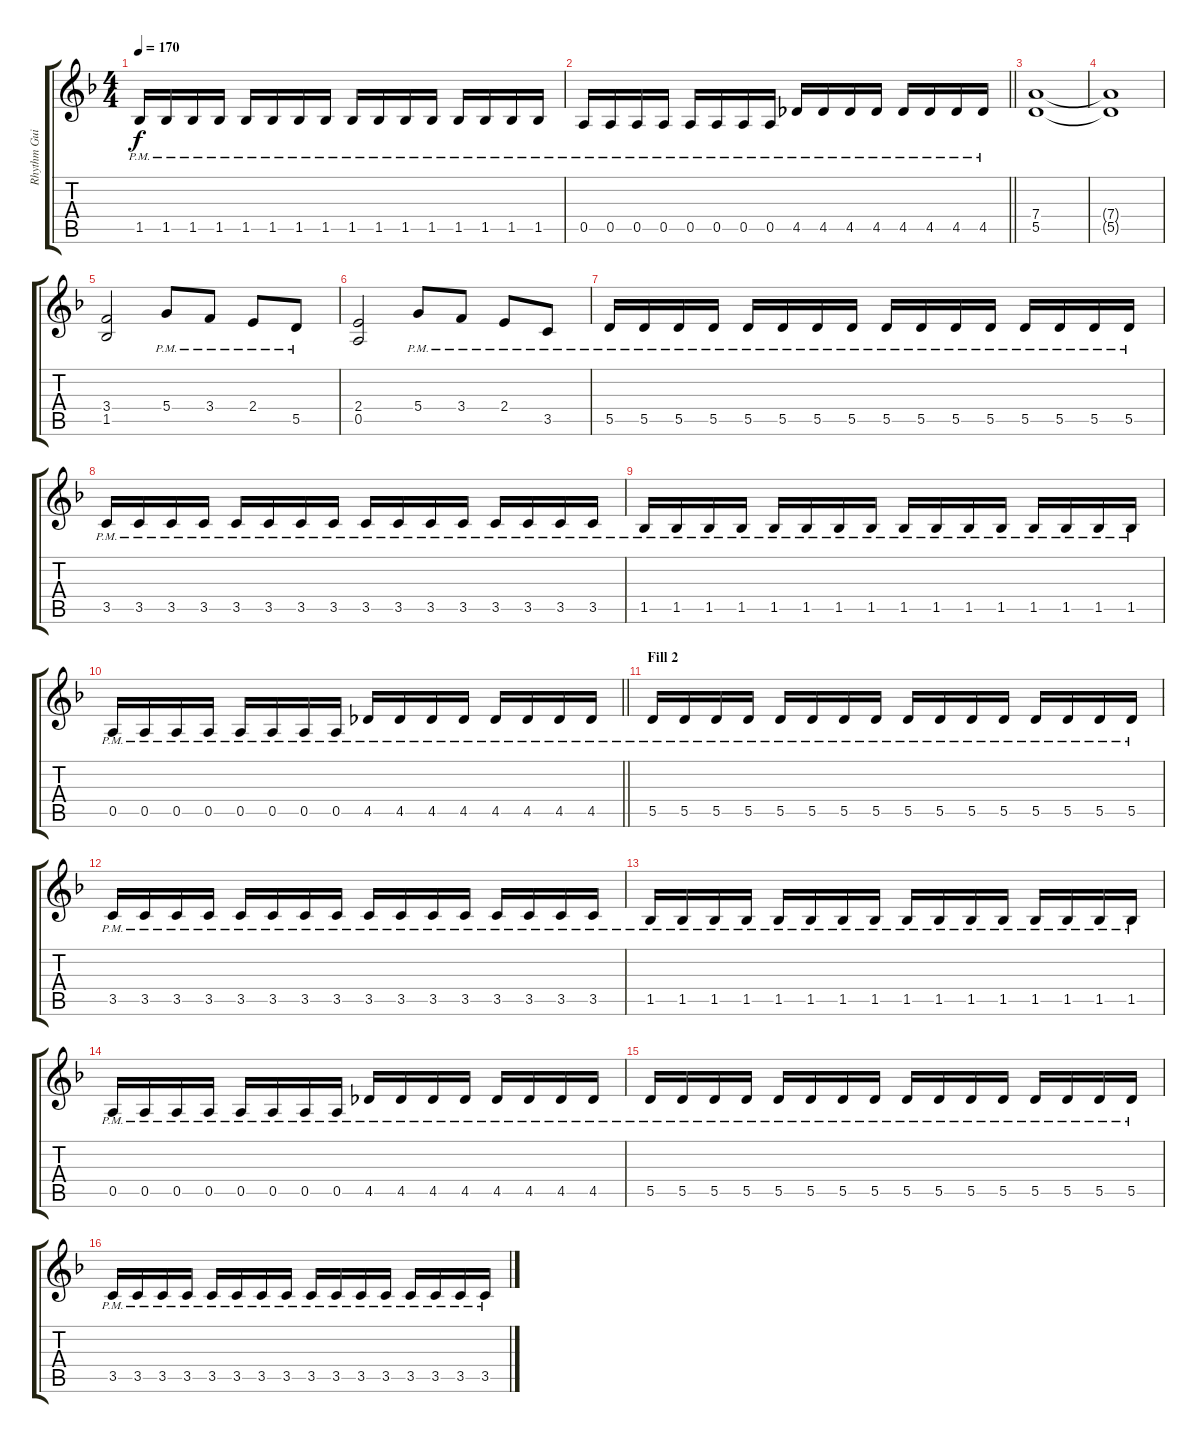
\track ("Rhythm Guitar 1: Juha-Pekka Alanen" "Rhythm Gui") {instrument distortionguitar}
\staff {score tabs}
\tuning (E4 B3 G3 D3 A2 E2) {hide}
\ts (4 4)
\tempo 170
\clef g2
\ks dminor
1.5{pm}.16{dy f} 1.5{pm}.16 1.5{pm}.16 1.5{pm}.16 1.5{pm}.16 1.5{pm}.16 1.5{pm}.16 1.5{pm}.16 1.5{pm}.16 1.5{pm}.16 1.5{pm}.16 1.5{pm}.16 1.5{pm}.16 1.5{pm}.16 1.5{pm}.16 1.5{pm}.16 |
\barLineRight lightlight
0.5{pm}.16 0.5{pm}.16 0.5{pm}.16 0.5{pm}.16 0.5{pm}.16 0.5{pm}.16 0.5{pm}.16 0.5{pm}.16 4.5{pm}.16 4.5{pm}.16 4.5{pm}.16 4.5{pm}.16 4.5{pm}.16 4.5{pm}.16 4.5{pm}.16 4.5{pm}.16 |
(7.4 5.5).1 |
(7.4{t} 5.5{t}).1 |
(3.4 1.5).2 5.4{pm}.8 3.4{pm}.8 2.4{pm}.8 5.5{pm}.8 |
(2.4 0.5).2 5.4{pm}.8 3.4{pm}.8 2.4{pm}.8 3.5{pm}.8 |
5.5{pm}.16 5.5{pm}.16 5.5{pm}.16 5.5{pm}.16 5.5{pm}.16 5.5{pm}.16 5.5{pm}.16 5.5{pm}.16 5.5{pm}.16 5.5{pm}.16 5.5{pm}.16 5.5{pm}.16 5.5{pm}.16 5.5{pm}.16 5.5{pm}.16 5.5{pm}.16 |
3.5{pm}.16 3.5{pm}.16 3.5{pm}.16 3.5{pm}.16 3.5{pm}.16 3.5{pm}.16 3.5{pm}.16 3.5{pm}.16 3.5{pm}.16 3.5{pm}.16 3.5{pm}.16 3.5{pm}.16 3.5{pm}.16 3.5{pm}.16 3.5{pm}.16 3.5{pm}.16 |
1.5{pm}.16 1.5{pm}.16 1.5{pm}.16 1.5{pm}.16 1.5{pm}.16 1.5{pm}.16 1.5{pm}.16 1.5{pm}.16 1.5{pm}.16 1.5{pm}.16 1.5{pm}.16 1.5{pm}.16 1.5{pm}.16 1.5{pm}.16 1.5{pm}.16 1.5{pm}.16 |
\barLineRight lightlight
0.5{pm}.16 0.5{pm}.16 0.5{pm}.16 0.5{pm}.16 0.5{pm}.16 0.5{pm}.16 0.5{pm}.16 0.5{pm}.16 4.5{pm}.16 4.5{pm}.16 4.5{pm}.16 4.5{pm}.16 4.5{pm}.16 4.5{pm}.16 4.5{pm}.16 4.5{pm}.16 |
\section ("" "Fill 2")
5.5{pm}.16 5.5{pm}.16 5.5{pm}.16 5.5{pm}.16 5.5{pm}.16 5.5{pm}.16 5.5{pm}.16 5.5{pm}.16 5.5{pm}.16 5.5{pm}.16 5.5{pm}.16 5.5{pm}.16 5.5{pm}.16 5.5{pm}.16 5.5{pm}.16 5.5{pm}.16 |
3.5{pm}.16 3.5{pm}.16 3.5{pm}.16 3.5{pm}.16 3.5{pm}.16 3.5{pm}.16 3.5{pm}.16 3.5{pm}.16 3.5{pm}.16 3.5{pm}.16 3.5{pm}.16 3.5{pm}.16 3.5{pm}.16 3.5{pm}.16 3.5{pm}.16 3.5{pm}.16 |
1.5{pm}.16 1.5{pm}.16 1.5{pm}.16 1.5{pm}.16 1.5{pm}.16 1.5{pm}.16 1.5{pm}.16 1.5{pm}.16 1.5{pm}.16 1.5{pm}.16 1.5{pm}.16 1.5{pm}.16 1.5{pm}.16 1.5{pm}.16 1.5{pm}.16 1.5{pm}.16 |
0.5{pm}.16 0.5{pm}.16 0.5{pm}.16 0.5{pm}.16 0.5{pm}.16 0.5{pm}.16 0.5{pm}.16 0.5{pm}.16 4.5{pm}.16 4.5{pm}.16 4.5{pm}.16 4.5{pm}.16 4.5{pm}.16 4.5{pm}.16 4.5{pm}.16 4.5{pm}.16 |
5.5{pm}.16 5.5{pm}.16 5.5{pm}.16 5.5{pm}.16 5.5{pm}.16 5.5{pm}.16 5.5{pm}.16 5.5{pm}.16 5.5{pm}.16 5.5{pm}.16 5.5{pm}.16 5.5{pm}.16 5.5{pm}.16 5.5{pm}.16 5.5{pm}.16 5.5{pm}.16 |
3.5{pm}.16 3.5{pm}.16 3.5{pm}.16 3.5{pm}.16 3.5{pm}.16 3.5{pm}.16 3.5{pm}.16 3.5{pm}.16 3.5{pm}.16 3.5{pm}.16 3.5{pm}.16 3.5{pm}.16 3.5{pm}.16 3.5{pm}.16 3.5{pm}.16 3.5{pm}.16
